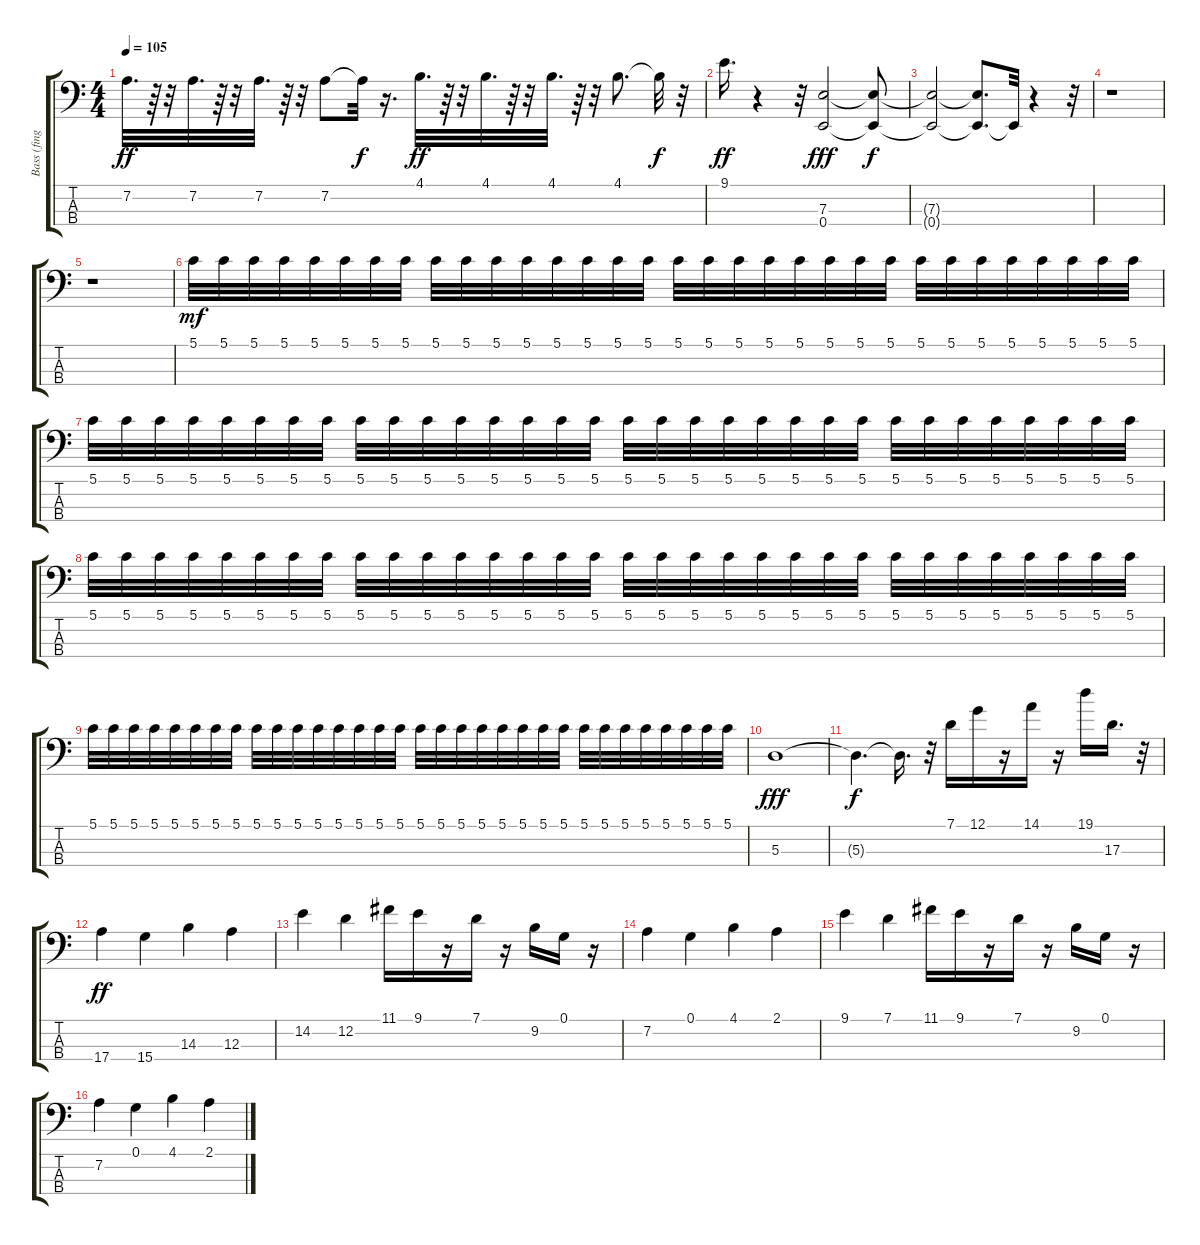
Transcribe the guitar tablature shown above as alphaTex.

\track ("Bass (finger)" "Bass (fing") {instrument electricbassfinger}
\staff {score tabs}
\tuning (G2 D2 A1 E1) {hide}
\ts (4 4)
\tempo 105
\clef f4
\ks c
7.2.32{d dy ff} r.64 r.32 7.2.32{d} r.64 r.32 7.2.32{d} r.64 r.32 7.2.8 7.2{t}.32{dy f} r.16{d} 4.1.32{d dy ff} r.64 r.32 4.1.32{d} r.64 r.32 4.1.32{d} r.64 r.32 4.1.8{d} 4.1{t}.32{dy f} r.32 |
9.1.16{d dy ff} r.4 r.32 (7.3 0.4).2{dy fff} (7.3{t} 0.4{t}).8{dy f} |
(7.3{t} 0.4{t}).2 (7.3{t} 0.4{t}).8{d} 0.4{t}.32 r.4 r.32 |
r.1 |
r.1 |
5.1.32{dy mf volume 1 balance 8} 5.1.32 5.1.32{volume 1} 5.1.32{volume 2} 5.1.32 5.1.32{volume 2} 5.1.32{volume 2} 5.1.32 5.1.32{volume 2} 5.1.32{volume 2} 5.1.32{volume 2} 5.1.32 5.1.32{volume 2} 5.1.32{volume 2} 5.1.32 5.1.32{volume 2} 5.1.32{volume 3} 5.1.32{volume 3} 5.1.32 5.1.32{volume 3} 5.1.32{volume 3} 5.1.32 5.1.32{volume 3} 5.1.32{volume 3} 5.1.32 5.1.32{volume 3} 5.1.32{volume 4} 5.1.32{volume 4} 5.1.32 5.1.32{volume 4} 5.1.32{volume 4} 5.1.32 |
5.1.32{volume 4} 5.1.32{volume 4} 5.1.32 5.1.32{volume 4} 5.1.32{volume 4} 5.1.32{volume 4} 5.1.32 5.1.32{volume 5} 5.1.32{volume 5} 5.1.32 5.1.32{volume 5} 5.1.32{volume 5} 5.1.32{volume 5} 5.1.32 5.1.32{volume 5} 5.1.32{volume 5} 5.1.32 5.1.32{volume 6} 5.1.32{volume 6} 5.1.32 5.1.32{volume 6} 5.1.32{volume 6} 5.1.32{volume 6} 5.1.32 5.1.32{volume 6} 5.1.32{volume 6} 5.1.32 5.1.32{volume 6} 5.1.32{volume 6} 5.1.32 5.1.32{volume 7} 5.1.32{volume 7} |
5.1.32{volume 7} 5.1.32 5.1.32{volume 7} 5.1.32{volume 7} 5.1.32 5.1.32{volume 7} 5.1.32{volume 7} 5.1.32 5.1.32{volume 8} 5.1.32{volume 8} 5.1.32{volume 8} 5.1.32 5.1.32{volume 8} 5.1.32{volume 8} 5.1.32 5.1.32{volume 8} 5.1.32{volume 8} 5.1.32{volume 8} 5.1.32 5.1.32{volume 8} 5.1.32{volume 9} 5.1.32 5.1.32{volume 9} 5.1.32{volume 9} 5.1.32 5.1.32{volume 9} 5.1.32{volume 9} 5.1.32{volume 9} 5.1.32 5.1.32{volume 9} 5.1.32{volume 10} 5.1.32 |
5.1.32{volume 10} 5.1.32{volume 10} 5.1.32 5.1.32{volume 10} 5.1.32{volume 10} 5.1.32{volume 10} 5.1.32 5.1.32{volume 10} 5.1.32{volume 10} 5.1.32 5.1.32{volume 10} 5.1.32{volume 11} 5.1.32{volume 11} 5.1.32 5.1.32{volume 11} 5.1.32{volume 11} 5.1.32 5.1.32{volume 11} 5.1.32{volume 11} 5.1.32 5.1.32{volume 11} 5.1.32{volume 12} 5.1.32{volume 12} 5.1.32 5.1.32{volume 12} 5.1.32{volume 12} 5.1.32 5.1.32{volume 12} 5.1.32{volume 12} 5.1.32 5.1.32{volume 12} 5.1.32{volume 12} |
5.3.1{dy fff volume 12} |
5.3{t}.4{d dy f} 5.3{t}.16{d} r.32 7.1.16 12.1.16 r.16 14.1.16 r.16 19.1.16 17.3.16{d} r.32 |
17.4.4{dy ff volume 12} 15.4.4 14.3.4 12.3.4 |
14.2.4 12.2.4 11.1.16 9.1.16 r.16 7.1.16 r.16 9.2.16 0.1.16 r.16 |
7.2.4 0.1.4 4.1.4 2.1.4 |
9.1.4 7.1.4 11.1.16 9.1.16 r.16 7.1.16 r.16 9.2.16 0.1.16 r.16 |
7.2.4 0.1.4 4.1.4 2.1.4
